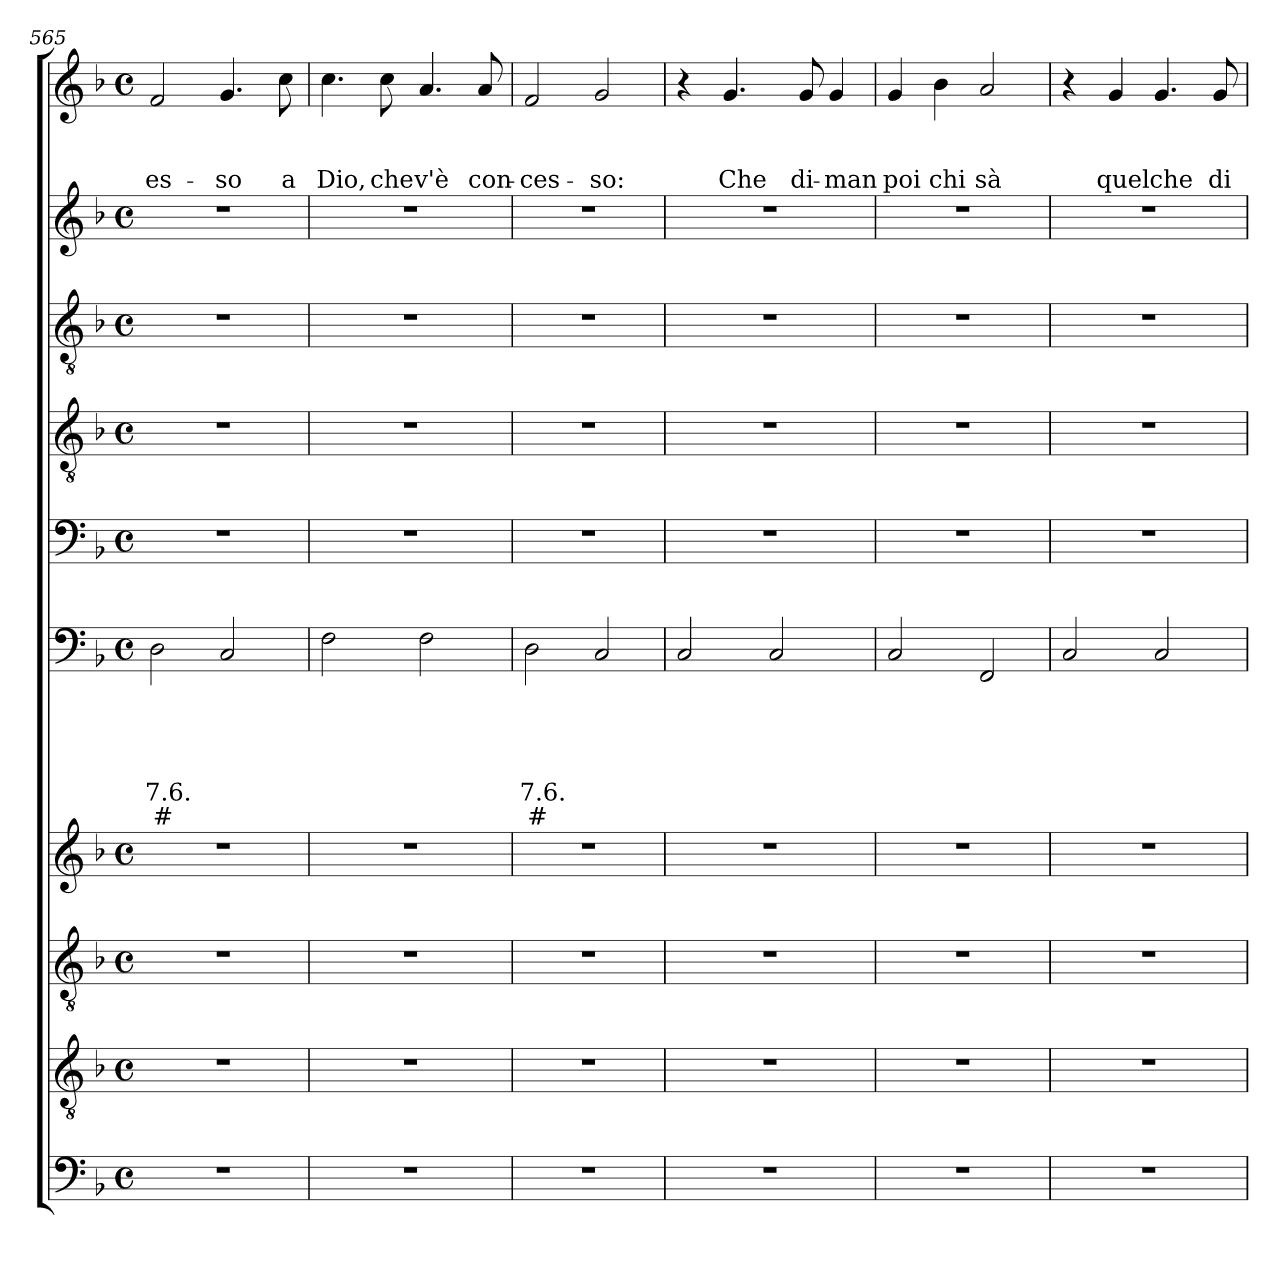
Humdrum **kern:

**kern	**kern	**kern	**kern	**kern	**text	**text	**text	**text	**text	**text	**kern	**kern	**kern	**kern	**kern	**text	**text	**text
*part10	*part9	*part8	*part7	*part6	*part6	*part6	*part6	*part6	*part6	*part6	*part5	*part4	*part3	*part2	*part1	*part1	*part1	*part1
*staff10	*staff9	*staff8	*staff7	*staff6	*staff6	*staff6	*staff6	*staff6	*staff6	*staff6	*staff5	*staff4	*staff3	*staff2	*staff1	*staff1	*staff1	*staff1
!!LO:PB:g=z
*clefF4	*clefGv2	*clefGv2	*clefG2	*clefF4	*	*	*	*	*	*	*clefF4	*clefGv2	*clefGv2	*clefG2	*clefG2	*	*	*
*k[b-]	*k[b-]	*k[b-]	*k[b-]	*k[b-]	*	*	*	*	*	*	*k[b-]	*k[b-]	*k[b-]	*k[b-]	*k[b-]	*	*	*
*F:	*F:	*F:	*F:	*F:	*	*	*	*	*	*	*F:	*F:	*F:	*F:	*F:	*	*	*
*M4/4	*M4/4	*M4/4	*M4/4	*M4/4	*	*	*	*	*	*	*M4/4	*M4/4	*M4/4	*M4/4	*M4/4	*	*	*
*met(c)	*met(c)	*met(c)	*met(c)	*met(c)	*	*	*	*	*	*	*met(c)	*met(c)	*met(c)	*met(c)	*met(c)	*	*	*
=565	=565	=565	=565	=565	=565	=565	=565	=565	=565	=565	=565	=565	=565	=565	=565	=565	=565	=565
1r	1r	1r	1r	2D\	.	.	.	.	7.6.	#	1r	1r	1r	1r	2f/	.	.	es-
.	.	.	.	2C/	.	.	.	.	.	.	.	.	.	.	4.g/	.	.	-so
.	.	.	.	.	.	.	.	.	.	.	.	.	.	.	8cc\	.	.	a
=566	=566	=566	=566	=566	=566	=566	=566	=566	=566	=566	=566	=566	=566	=566	=566	=566	=566	=566
1r	1r	1r	1r	2F\	.	.	.	.	.	.	1r	1r	1r	1r	4.cc\	.	.	Dio,
.	.	.	.	.	.	.	.	.	.	.	.	.	.	.	8cc\	.	.	che
.	.	.	.	2F\	.	.	.	.	.	.	.	.	.	.	4.a/	.	.	v'è
.	.	.	.	.	.	.	.	.	.	.	.	.	.	.	8a/	.	.	con-
=567	=567	=567	=567	=567	=567	=567	=567	=567	=567	=567	=567	=567	=567	=567	=567	=567	=567	=567
1r	1r	1r	1r	2D\	.	.	.	.	7.6.	#	1r	1r	1r	1r	2f/	.	.	-ces-
.	.	.	.	2C/	.	.	.	.	.	.	.	.	.	.	2g/	.	.	-so:
=568	=568	=568	=568	=568	=568	=568	=568	=568	=568	=568	=568	=568	=568	=568	=568	=568	=568	=568
1r	1r	1r	1r	2C/	.	.	.	.	.	.	1r	1r	1r	1r	4r	.	.	.
.	.	.	.	.	.	.	.	.	.	.	.	.	.	.	4.g/	.	.	Che
.	.	.	.	2C/	.	.	.	.	.	.	.	.	.	.	.	.	.	.
.	.	.	.	.	.	.	.	.	.	.	.	.	.	.	8g/	.	.	di-
.	.	.	.	.	.	.	.	.	.	.	.	.	.	.	4g/	.	.	-man
=569	=569	=569	=569	=569	=569	=569	=569	=569	=569	=569	=569	=569	=569	=569	=569	=569	=569	=569
1r	1r	1r	1r	2C/	.	.	.	.	.	.	1r	1r	1r	1r	4g/	.	.	poi
.	.	.	.	.	.	.	.	.	.	.	.	.	.	.	4b-\	.	.	chi
.	.	.	.	2FF/	.	.	.	.	.	.	.	.	.	.	2a/	.	.	sà
=570	=570	=570	=570	=570	=570	=570	=570	=570	=570	=570	=570	=570	=570	=570	=570	=570	=570	=570
1r	1r	1r	1r	2C/	.	.	.	.	.	.	1r	1r	1r	1r	4r	.	.	.
.	.	.	.	.	.	.	.	.	.	.	.	.	.	.	4g/	.	.	quel
.	.	.	.	2C/	.	.	.	.	.	.	.	.	.	.	4.g/	.	.	che
.	.	.	.	.	.	.	.	.	.	.	.	.	.	.	8g/	.	.	di
=	=	=	=	=	=	=	=	=	=	=	=	=	=	=	=	=	=	=
*-	*-	*-	*-	*-	*-	*-	*-	*-	*-	*-	*-	*-	*-	*-	*-	*-	*-	*-
